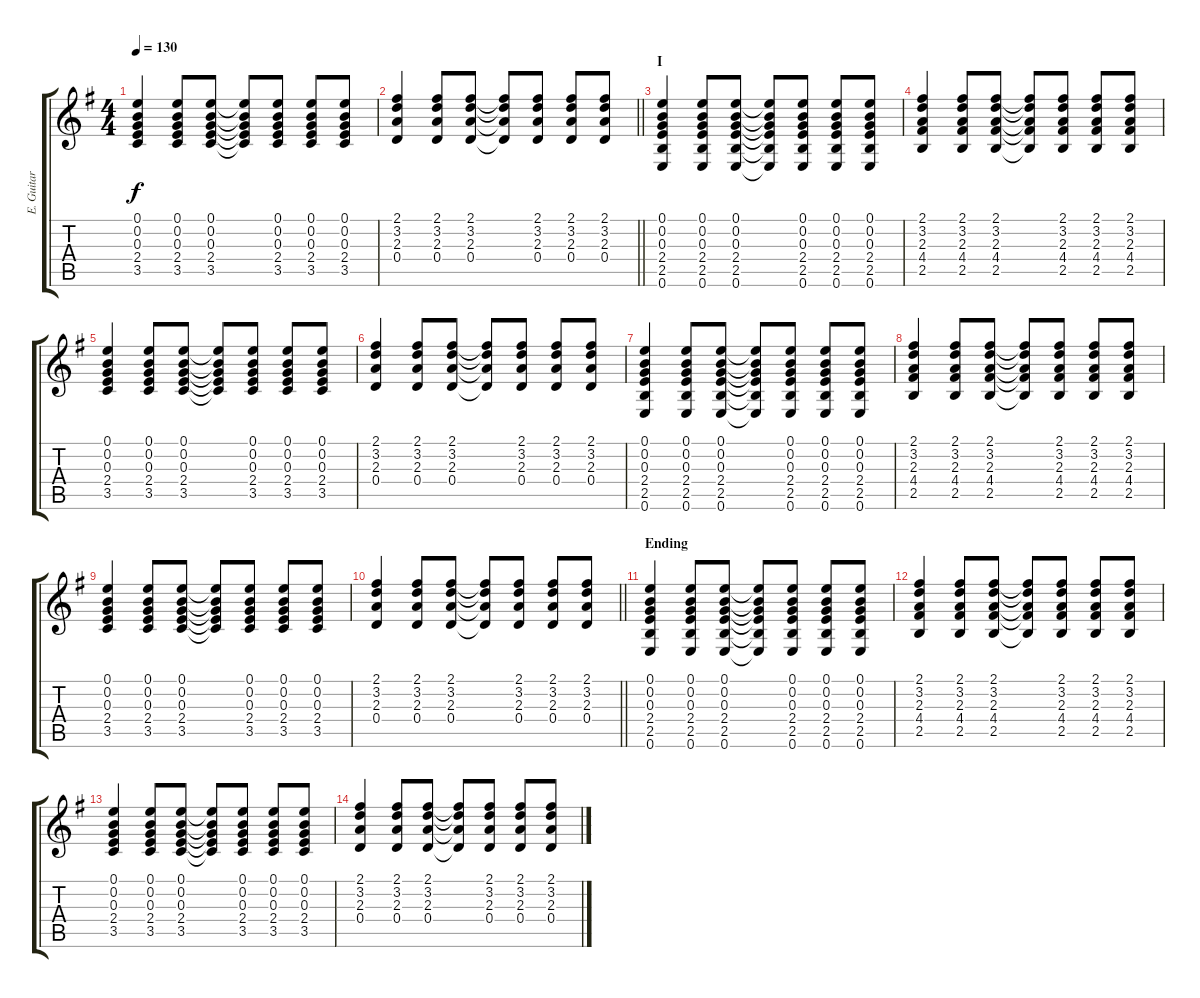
\track ("E. Guitar II" "E. Guitar ") {instrument electricguitarclean}
\staff {score tabs}
\tuning (E4 B3 G3 D3 A2 E2) {hide}
\ts (4 4)
\tempo 130
\clef g2
\ks g
(0.1 0.2 0.3 2.4 3.5).4{dy f} (0.1 0.2 0.3 2.4 3.5).8 (0.1 0.2 0.3 2.4 3.5).8 (0.1{t} 0.2{t} 0.3{t} 2.4{t} 3.5{t}).8 (0.1 0.2 0.3 2.4 3.5).8 (0.1 0.2 0.3 2.4 3.5).8 (0.1 0.2 0.3 2.4 3.5).8 |
\barLineRight lightlight
(2.1 3.2 2.3 0.4).4 (2.1 3.2 2.3 0.4).8 (2.1 3.2 2.3 0.4).8 (2.1{t} 3.2{t} 2.3{t} 0.4{t}).8 (2.1 3.2 2.3 0.4).8 (2.1 3.2 2.3 0.4).8 (2.1 3.2 2.3 0.4).8 |
\section ("" "I")
(0.1 0.2 0.3 2.4 2.5 0.6).4 (0.1 0.2 0.3 2.4 2.5 0.6).8 (0.1 0.2 0.3 2.4 2.5 0.6).8 (0.1{t} 0.2{t} 0.3{t} 2.4{t} 2.5{t} 0.6{t}).8 (0.1 0.2 0.3 2.4 2.5 0.6).8 (0.1 0.2 0.3 2.4 2.5 0.6).8 (0.1 0.2 0.3 2.4 2.5 0.6).8 |
(2.1 3.2 2.3 4.4 2.5).4 (2.1 3.2 2.3 4.4 2.5).8 (2.1 3.2 2.3 4.4 2.5).8 (2.1{t} 3.2{t} 2.3{t} 4.4{t} 2.5{t}).8 (2.1 3.2 2.3 4.4 2.5).8 (2.1 3.2 2.3 4.4 2.5).8 (2.1 3.2 2.3 4.4 2.5).8 |
(0.1 0.2 0.3 2.4 3.5).4 (0.1 0.2 0.3 2.4 3.5).8 (0.1 0.2 0.3 2.4 3.5).8 (0.1{t} 0.2{t} 0.3{t} 2.4{t} 3.5{t}).8 (0.1 0.2 0.3 2.4 3.5).8 (0.1 0.2 0.3 2.4 3.5).8 (0.1 0.2 0.3 2.4 3.5).8 |
(2.1 3.2 2.3 0.4).4 (2.1 3.2 2.3 0.4).8 (2.1 3.2 2.3 0.4).8 (2.1{t} 3.2{t} 2.3{t} 0.4{t}).8 (2.1 3.2 2.3 0.4).8 (2.1 3.2 2.3 0.4).8 (2.1 3.2 2.3 0.4).8 |
(0.1 0.2 0.3 2.4 2.5 0.6).4 (0.1 0.2 0.3 2.4 2.5 0.6).8 (0.1 0.2 0.3 2.4 2.5 0.6).8 (0.1{t} 0.2{t} 0.3{t} 2.4{t} 2.5{t} 0.6{t}).8 (0.1 0.2 0.3 2.4 2.5 0.6).8 (0.1 0.2 0.3 2.4 2.5 0.6).8 (0.1 0.2 0.3 2.4 2.5 0.6).8 |
(2.1 3.2 2.3 4.4 2.5).4 (2.1 3.2 2.3 4.4 2.5).8 (2.1 3.2 2.3 4.4 2.5).8 (2.1{t} 3.2{t} 2.3{t} 4.4{t} 2.5{t}).8 (2.1 3.2 2.3 4.4 2.5).8 (2.1 3.2 2.3 4.4 2.5).8 (2.1 3.2 2.3 4.4 2.5).8 |
(0.1 0.2 0.3 2.4 3.5).4 (0.1 0.2 0.3 2.4 3.5).8 (0.1 0.2 0.3 2.4 3.5).8 (0.1{t} 0.2{t} 0.3{t} 2.4{t} 3.5{t}).8 (0.1 0.2 0.3 2.4 3.5).8 (0.1 0.2 0.3 2.4 3.5).8 (0.1 0.2 0.3 2.4 3.5).8 |
\barLineRight lightlight
(2.1 3.2 2.3 0.4).4 (2.1 3.2 2.3 0.4).8 (2.1 3.2 2.3 0.4).8 (2.1{t} 3.2{t} 2.3{t} 0.4{t}).8 (2.1 3.2 2.3 0.4).8 (2.1 3.2 2.3 0.4).8 (2.1 3.2 2.3 0.4).8 |
\section ("" "Ending")
(0.1 0.2 0.3 2.4 2.5 0.6).4 (0.1 0.2 0.3 2.4 2.5 0.6).8 (0.1 0.2 0.3 2.4 2.5 0.6).8 (0.1{t} 0.2{t} 0.3{t} 2.4{t} 2.5{t} 0.6{t}).8 (0.1 0.2 0.3 2.4 2.5 0.6).8 (0.1 0.2 0.3 2.4 2.5 0.6).8 (0.1 0.2 0.3 2.4 2.5 0.6).8 |
(2.1 3.2 2.3 4.4 2.5).4 (2.1 3.2 2.3 4.4 2.5).8 (2.1 3.2 2.3 4.4 2.5).8 (2.1{t} 3.2{t} 2.3{t} 4.4{t} 2.5{t}).8 (2.1 3.2 2.3 4.4 2.5).8 (2.1 3.2 2.3 4.4 2.5).8 (2.1 3.2 2.3 4.4 2.5).8 |
(0.1 0.2 0.3 2.4 3.5).4 (0.1 0.2 0.3 2.4 3.5).8 (0.1 0.2 0.3 2.4 3.5).8 (0.1{t} 0.2{t} 0.3{t} 2.4{t} 3.5{t}).8 (0.1 0.2 0.3 2.4 3.5).8 (0.1 0.2 0.3 2.4 3.5).8 (0.1 0.2 0.3 2.4 3.5).8 |
(2.1 3.2 2.3 0.4).4 (2.1 3.2 2.3 0.4).8 (2.1 3.2 2.3 0.4).8 (2.1{t} 3.2{t} 2.3{t} 0.4{t}).8 (2.1 3.2 2.3 0.4).8 (2.1 3.2 2.3 0.4).8 (2.1 3.2 2.3 0.4).8
